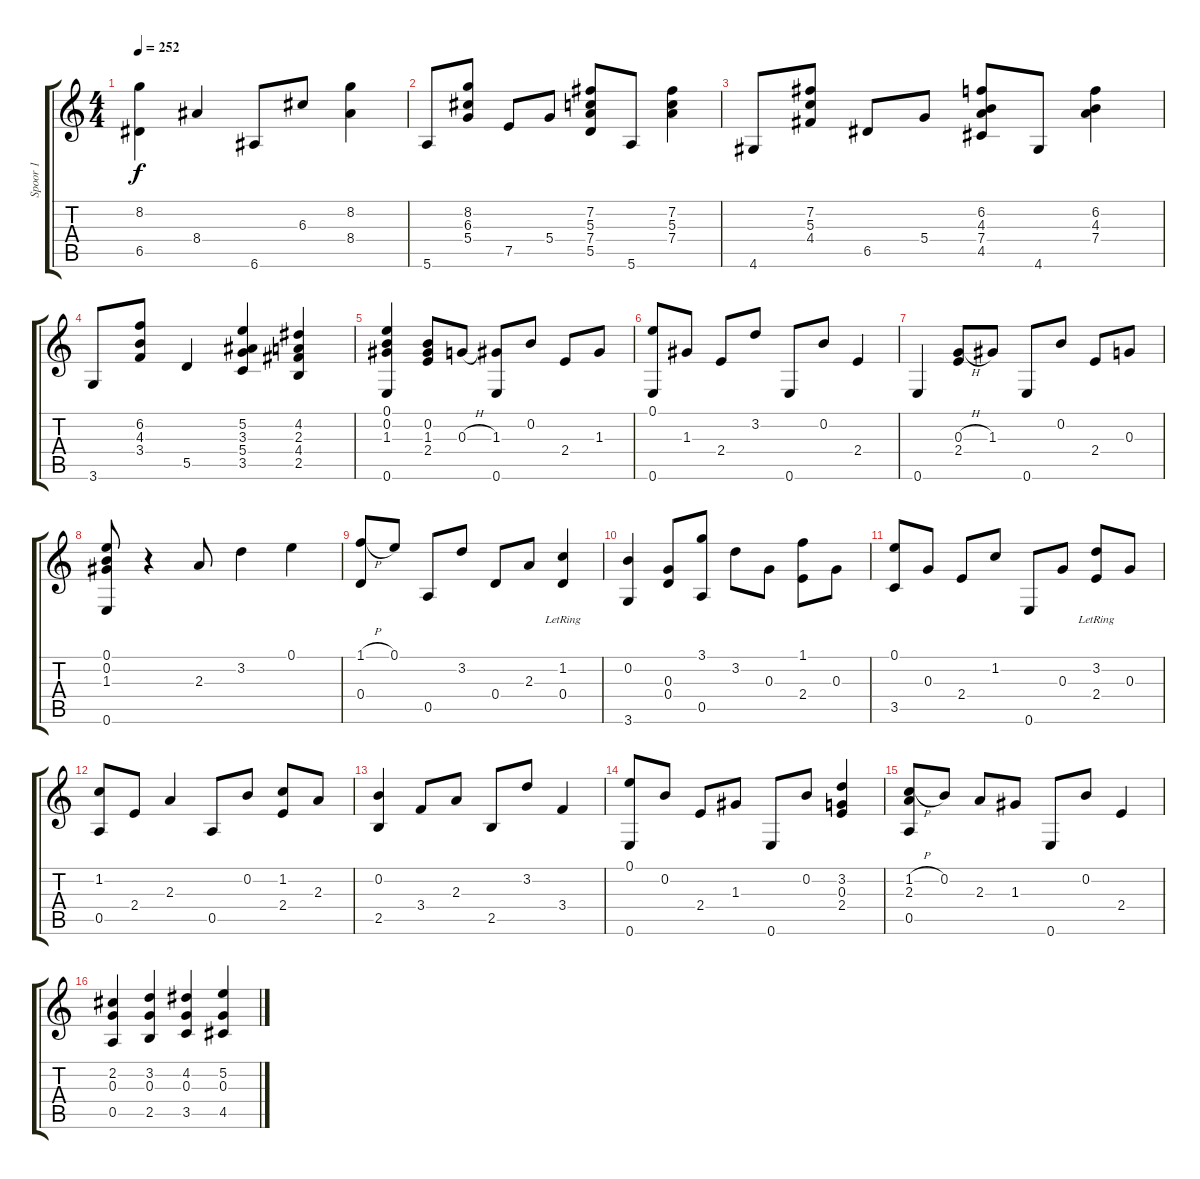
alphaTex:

\track ("Spoor 1" "Spoor 1") {instrument acousticguitarnylon}
\staff {score tabs}
\tuning (E4 B3 G3 D3 A2 E2) {hide}
\ts (4 4)
\tempo 252
\clef g2
\ks c
(8.2 6.5).4{dy f} 8.4.4 6.6.8 6.3.8 (8.2 8.4).4 |
5.6.8 (8.2 6.3 5.4).8 7.5.8 5.4.8 (7.2 5.3 7.4 5.5).8 5.6.8 (7.2 5.3 7.4).4 |
4.6.8 (7.2 5.3 4.4).8 6.5.8 5.4.8 (6.2 4.3 7.4 4.5).8 4.6.8 (6.2 4.3 7.4).4 |
3.6.8 (6.2 4.3 3.4).8 5.5.4 (5.2 3.3 5.4 3.5).4 (4.2 2.3 4.4 2.5).4 |
(0.1 0.2 1.3 0.6).4 (0.2 1.3 2.4).8 0.3{h}.8 (1.3 0.6).8 0.2.8 2.4.8 1.3.8 |
(0.1 0.6).8 1.3.8 2.4.8 3.2.8 0.6.8 0.2.8 2.4.4 |
0.6.4 (0.3{h} 2.4).8 1.3.8 0.6.8 0.2.8 2.4.8 0.3.8 |
(0.1 0.2 1.3 0.6).8 r.4 2.3.8 3.2.4 0.1.4 |
(1.1{h} 0.4).8 0.1.8 0.5.8 3.2.8 0.4.8 2.3.8 (1.2 0.4{lr}).4 |
(0.2 3.6).4 (0.3 0.4).8 (3.1 0.5).8 3.2.8 0.3.8 (1.1 2.4).8 0.3.8 |
(0.1 3.5).8 0.3.8 2.4.8 1.2.8 0.6.8 0.3.8 (3.2 2.4{lr}).8 0.3.8 |
(1.2 0.5).8 2.4.8 2.3.4 0.5.8 0.2.8 (1.2 2.4).8 2.3.8 |
(0.2 2.5).4 3.4.8 2.3.8 2.5.8 3.2.8 3.4.4 |
(0.1 0.6).8 0.2.8 2.4.8 1.3.8 0.6.8 0.2.8 (3.2 0.3 2.4).4 |
(1.2{h} 2.3 0.5).8 0.2.8 2.3.8 1.3.8 0.6.8 0.2.8 2.4.4 |
(2.2 0.3 0.5).4 (3.2 0.3 2.5).4 (4.2 0.3 3.5).4 (5.2 0.3 4.5).4
